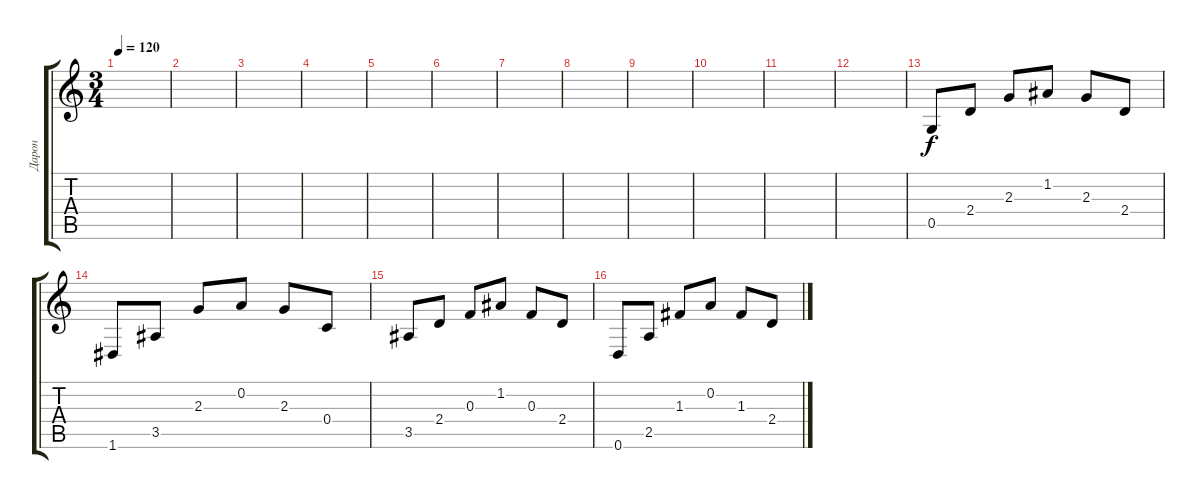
\track ("Дарон" "Дарон") {instrument acousticguitarsteel}
\staff {score tabs}
\tuning (D4 A3 F3 C3 G2 D2) {hide}
\ts (3 4)
\tempo 120
\clef g2
\ks c
|
|
|
|
|
|
|
|
|
|
|
|
0.5.8 2.4.8 2.3.8 1.2.8 2.3.8 2.4.8 |
1.6.8 3.5.8 2.3.8 0.2.8 2.3.8 0.4.8 |
3.5.8 2.4.8 0.3.8 1.2.8 0.3.8 2.4.8 |
0.6.8 2.5.8 1.3.8 0.2.8 1.3.8 2.4.8
